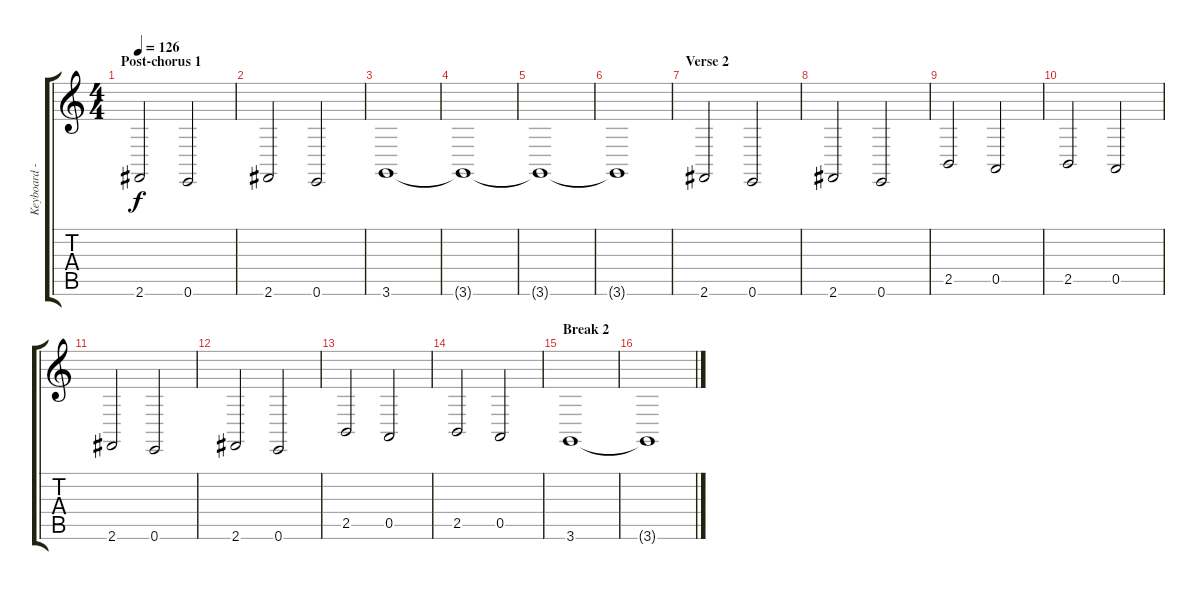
\track ("Keyboard - left hand basses" "Keyboard -") {instrument drawbarorgan}
\staff {score tabs}
\tuning (E4 B3 G3 D3 A2 E2) {hide}
\ts (4 4)
\section ("" "Post-chorus 1")
\tempo 126
\clef g2
\ks c
2.6.2{dy f} 0.6.2 |
2.6.2 0.6.2 |
3.6.1 |
3.6{t}.1 |
3.6{t}.1 |
3.6{t}.1 |
\section ("" "Verse 2")
2.6.2 0.6.2 |
2.6.2 0.6.2 |
2.5.2 0.5.2 |
2.5.2 0.5.2 |
2.6.2 0.6.2 |
2.6.2 0.6.2 |
2.5.2 0.5.2 |
2.5.2 0.5.2 |
\section ("" "Break 2")
3.6.1 |
3.6{t}.1
